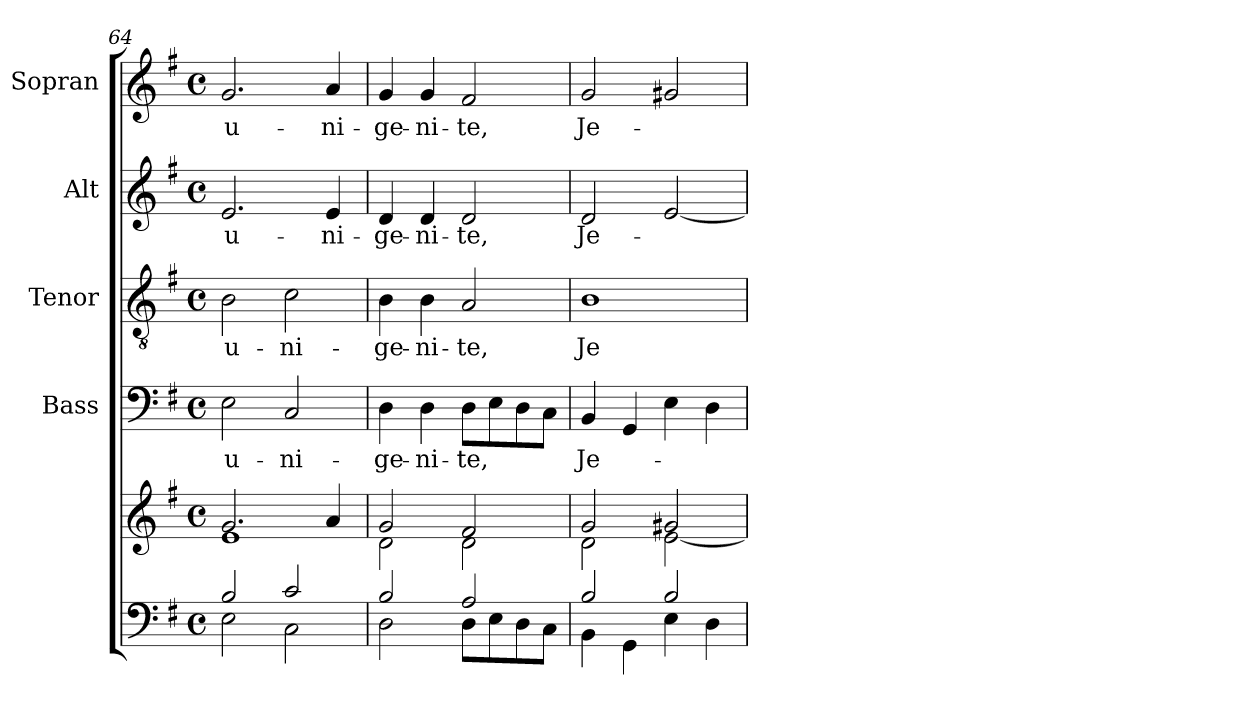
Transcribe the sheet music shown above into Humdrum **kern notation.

**kern	**kern	**kern	**text	**kern	**text	**kern	**text	**kern	**text
*part5	*part5	*part4	*part4	*part3	*part3	*part2	*part2	*part1	*part1
*staff6	*staff5	*staff4	*staff4	*staff3	*staff3	*staff2	*staff2	*staff1	*staff1
*	*	*I"Bass	*	*I"Tenor	*	*I"Alt	*	*I"Sopran	*
*	*	*I'B.	*	*I'T.	*	*I'A.	*	*I'S.	*
*clefF4	*clefG2	*clefF4	*	*clefGv2	*	*clefG2	*	*clefG2	*
*k[f#]	*k[f#]	*k[f#]	*	*k[f#]	*	*k[f#]	*	*k[f#]	*
*G:	*G:	*G:	*	*G:	*	*G:	*	*G:	*
*M4/4	*M4/4	*M4/4	*	*M4/4	*	*M4/4	*	*M4/4	*
*met(c)	*met(c)	*met(c)	*	*met(c)	*	*met(c)	*	*met(c)	*
=64	=64	=64	=64	=64	=64	=64	=64	=64	=64
*^	*^	*	*	*	*	*	*	*	*
!	!	!	!	!	!LO:LY:b	!	!LO:LY:b	!	!LO:LY:b	!	!LO:LY:b
2B/	2E\	2.g/	1e	2E\	u-	2B\	u-	2.e/	u-	2.g/	u-
!	!	!	!	!	!LO:LY:b	!	!LO:LY:b	!	!	!	!
2c/	2C\	.	.	2C/	-ni-	2c\	-ni-	.	.	.	.
!	!	!	!	!	!	!	!	!	!LO:LY:b	!	!LO:LY:b
.	.	4a/	.	.	.	.	.	4e/	-ni-	4a/	-ni-
=65	=65	=65	=65	=65	=65	=65	=65	=65	=65	=65	=65
!	!	!	!	!	!LO:LY:b	!	!LO:LY:b	!	!LO:LY:b	!	!LO:LY:b
2B/	2D\	2g/	2d\	4D\	-ge-	4B\	-ge-	4d/	-ge-	4g/	-ge-
!	!	!	!	!	!LO:LY:b	!	!LO:LY:b	!	!LO:LY:b	!	!LO:LY:b
.	.	.	.	4D\	-ni-	4B\	-ni-	4d/	-ni-	4g/	-ni-
!	!	!	!	!	!LO:LY:b	!	!LO:LY:b	!	!LO:LY:b	!	!LO:LY:b
2A/	8D\L	2f#/	2d\	8D\L	-te,	2A/	-te,	2d/	-te,	2f#/	-te,
.	8E\	.	.	8E\	.	.	.	.	.	.	.
.	8D\	.	.	8D\	.	.	.	.	.	.	.
.	8C\J	.	.	8C\J	.	.	.	.	.	.	.
=66	=66	=66	=66	=66	=66	=66	=66	=66	=66	=66	=66
!	!	!	!	!	!LO:LY:b	!	!LO:LY:b	!	!LO:LY:b	!	!LO:LY:b
2B/	4BB\	2g/	2d\	4BB/	Je-	1B	Je-	2d/	Je-	2g/	Je-
.	4GG\	.	.	4GG/	.	.	.	.	.	.	.
2B/	4E\	2g#X/	[<2e\	4E\	.	.	.	[2e/	.	2g#X/	.
.	4D\	.	.	4D\	.	.	.	.	.	.	.
*v	*v	*	*	*	*	*	*	*	*	*	*
*	*v	*v	*	*	*	*	*	*	*	*
=	=	=	=	=	=	=	=	=	=
*-	*-	*-	*-	*-	*-	*-	*-	*-	*-
